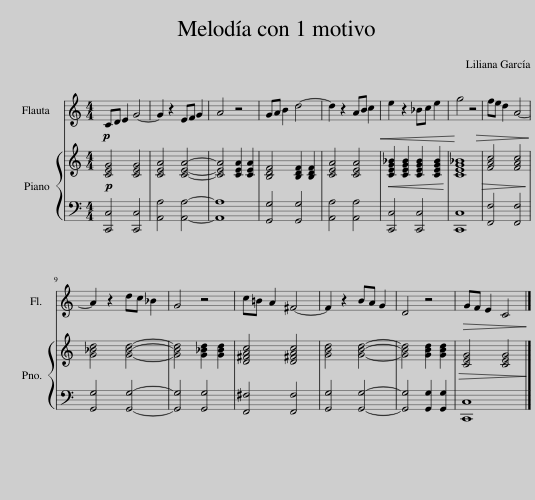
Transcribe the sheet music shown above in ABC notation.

X:1
%%score 1 { 2 | 3 }
L:1/8
M:4/4
I:linebreak $
K:C
V:1 treble
V:2 treble
V:3 bass
V:1
!p! CD E2 G4- | G2 z2 EF G2 | A4 z4 | GA B2 d4- | d2 z2 AB c2 | %5
 e2 z2 _Bc e2 |!<(! g4 z4!<)! |!>(! fe d2 A4-!>)! |$ A2 z2 dc _B2 | G4 z4 | %10
 c=B A2 ^F4- | F2 z2 BA G2 | D4 z4 |!>(! GF E2 C4!>)! |] %14
V:2
!p! [CEG]4 [CEG]4 | [CEA]4 [CEA]4- | [CEA]4 [CEA]2 [CEA]2 | [B,DF]4 [B,DF]2 [B,DF]2 | [CEA]4 [CEA]4 | %5
!<(! [CEG_B]2 [CEGB]2 [CEGB]2 [CEGB]2!<)! | [CEG_B]8 | [FAc]4!>(! [FAc]4!>)! |$ [G_Bd]4 [GBd]4- | [GBd]4 [G_Bd]2 [GBd]2 | %10
 [D^FAc]4 [D^FAc]4 | [GBd]4 [GBd]4- | [GBd]4 [GBd]2 [GBd]2 | [CEG]4!>(! [CEG]4!>)! |] %14
V:3
 [C,,C,]4 [C,,C,]4 | [A,,A,]4 [A,,A,]4- | [A,,A,]8 | [G,,G,]4 [G,,G,]4 | [A,,A,]4 [A,,A,]4 | %5
 [C,,C,]4 [C,,C,]4 | [C,,C,]8 | [F,,F,]4 [F,,F,]4 |$ [G,,G,]4 [G,,G,]4- | [G,,G,]4 [G,,G,]4 | %10
 [F,,^F,]4 [F,,F,]4 | [G,,G,]4 [G,,G,]4- | [G,,G,]4 [G,,G,]2 [G,,G,]2 | [C,,C,]8 |] %14
